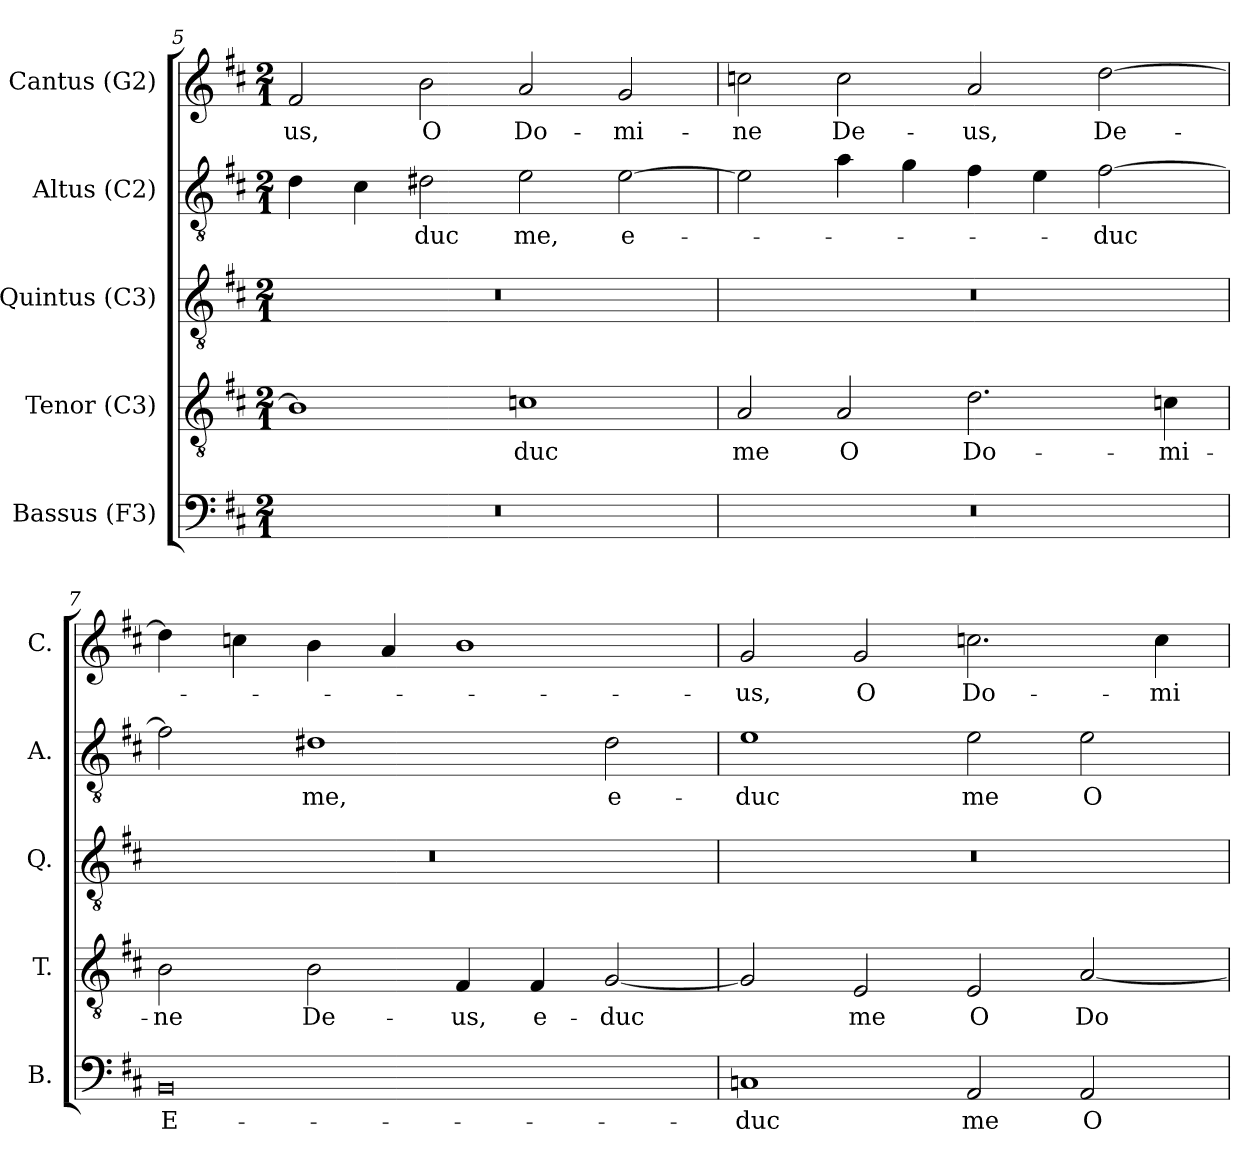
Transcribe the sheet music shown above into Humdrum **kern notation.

**kern	**text	**kern	**text	**kern	**kern	**text	**kern	**text
*part5	*part5	*part4	*part4	*part3	*part2	*part2	*part1	*part1
*staff5	*staff5	*staff4	*staff4	*staff3	*staff2	*staff2	*staff1	*staff1
*I"Bassus (F3)	*	*I"Tenor (C3)	*	*I"Quintus (C3)	*I"Altus (C2)	*	*I"Cantus (G2)	*
*I'B.	*	*I'T.	*	*I'Q.	*I'A.	*	*I'C.	*
*clefF4	*	*clefGv2	*	*clefGv2	*clefGv2	*	*clefG2	*
*	*	*	*	*ITrd7c12	*ITrd7c12	*	*	*
*k[f#c#]	*	*k[f#c#]	*	*k[f#c#]	*k[f#c#]	*	*k[f#c#]	*
*D:	*	*D:	*	*D:	*D:	*	*D:	*
*M2/1	*	*M2/1	*	*M2/1	*M2/1	*	*M2/1	*
=5	=5	=5	=5	=5	=5	=5	=5	=5
!LO:N:vis=1	!	!	!	!LO:N:vis=1	!	!	!	!
!	!	!	!	!	!	!	!	!LO:LY:b:color=#000000
0r	.	1Bi]	.	0r	4Di\	.	2f#i/	-us,
.	.	.	.	.	4C#i\	.	.	.
!	!	!	!	!	!	!LO:LY:b:color=#000000	!	!
!	!	!	!	!	!	!	!	!LO:LY:b:color=#000000
.	.	.	.	.	2D#Xi\	-duc	2bi\	O
!	!	!	!LO:LY:b:color=#000000	!	!	!	!	!
!	!	!	!	!	!	!LO:LY:b:color=#000000	!	!
!	!	!	!	!	!	!	!	!LO:LY:b:color=#000000
.	.	1cni	-duc	.	2Ei\	me,	2ai/	Do-
!	!	!	!	!	!	!LO:LY:b:color=#000000	!	!
!	!	!	!	!	!	!	!	!LO:LY:b:color=#000000
.	.	.	.	.	[2Ei\	e-	2gi/	-mi-
!!LO:LB:g=z
=6	=6	=6	=6	=6	=6	=6	=6	=6
!LO:N:vis=1	!	!	!	!	!	!	!	!
!	!	!	!LO:LY:b:color=#000000	!LO:N:vis=1	!	!	!	!
!	!	!	!	!	!	!	!	!LO:LY:b:color=#000000
0r	.	2Ai/	me	0r	2Ei\]	.	2ccni\	-ne
!	!	!	!LO:LY:b:color=#000000	!	!	!	!	!
!	!	!	!	!	!	!	!	!LO:LY:b:color=#000000
.	.	2Ai/	O	.	4Ai\	.	2cci\	De-
.	.	.	.	.	4Gi\	.	.	.
!	!	!	!LO:LY:b:color=#000000	!	!	!	!	!
!	!	!	!	!	!	!	!	!LO:LY:b:color=#000000
.	.	2.di\	Do-	.	4F#i\	.	2ai/	-us,
.	.	.	.	.	4Ei\	.	.	.
!	!	!	!	!	!	!LO:LY:b:color=#000000	!	!
!	!	!	!	!	!	!	!	!LO:LY:b:color=#000000
.	.	.	.	.	[2F#i\	-duc	[2ddi\	De-
!	!	!	!LO:LY:b:color=#000000	!	!	!	!	!
.	.	4cni\	-mi-	.	.	.	.	.
=7	=7	=7	=7	=7	=7	=7	=7	=7
!	!LO:LY:b:color=#000000	!	!	!	!	!	!	!
!	!	!	!LO:LY:b:color=#000000	!LO:N:vis=1	!	!	!	!
0BBi	E-	2Bi\	-ne	0r	2F#i\]	.	4ddi\]	.
.	.	.	.	.	.	.	4cci\	.
!	!	!	!LO:LY:b:color=#000000	!	!	!	!	!
!	!	!	!	!	!	!LO:LY:b:color=#000000	!	!
.	.	2Bi\	De-	.	1D#Xi	me,	4bi\	.
.	.	.	.	.	.	.	4ai/	.
!	!	!	!LO:LY:b:color=#000000	!	!	!	!	!
.	.	4F#i/	-us,	.	.	.	1bi	.
!	!	!	!LO:LY:b:color=#000000	!	!	!	!	!
.	.	4F#i/	e-	.	.	.	.	.
!	!	!	!LO:LY:b:color=#000000	!	!	!	!	!
!	!	!	!	!	!	!LO:LY:b:color=#000000	!	!
.	.	[2Gi/	-duc	.	2D#i\	e-	.	.
=8	=8	=8	=8	=8	=8	=8	=8	=8
!	!LO:LY:b:color=#000000	!	!	!LO:N:vis=1	!	!	!	!
!	!	!	!	!	!	!LO:LY:b:color=#000000	!	!
!	!	!	!	!	!	!	!	!LO:LY:b:color=#000000
1Cni	-duc	2Gi/]	.	0r	1Ei	-duc	2gi/	-us,
!	!	!	!LO:LY:b:color=#000000	!	!	!	!	!
!	!	!	!	!	!	!	!	!LO:LY:b:color=#000000
.	.	2Ei/	me	.	.	.	2gi/	O
!	!LO:LY:b:color=#000000	!	!	!	!	!	!	!
!	!	!	!LO:LY:b:color=#000000	!	!	!	!	!
!	!	!	!	!	!	!LO:LY:b:color=#000000	!	!
!	!	!	!	!	!	!	!	!LO:LY:b:color=#000000
2AAi/	me	2Ei/	O	.	2Ei\	me	2.ccni\	Do-
!	!LO:LY:b:color=#000000	!	!	!	!	!	!	!
!	!	!	!LO:LY:b:color=#000000	!	!	!	!	!
!	!	!	!	!	!	!LO:LY:b:color=#000000	!	!
2AAi/	O	[2Ai/	Do-	.	2Ei\	O	.	.
!	!	!	!	!	!	!	!	!LO:LY:b:color=#000000
.	.	.	.	.	.	.	4cci\	-mi-
=	=	=	=	=	=	=	=	=
*-	*-	*-	*-	*-	*-	*-	*-	*-
